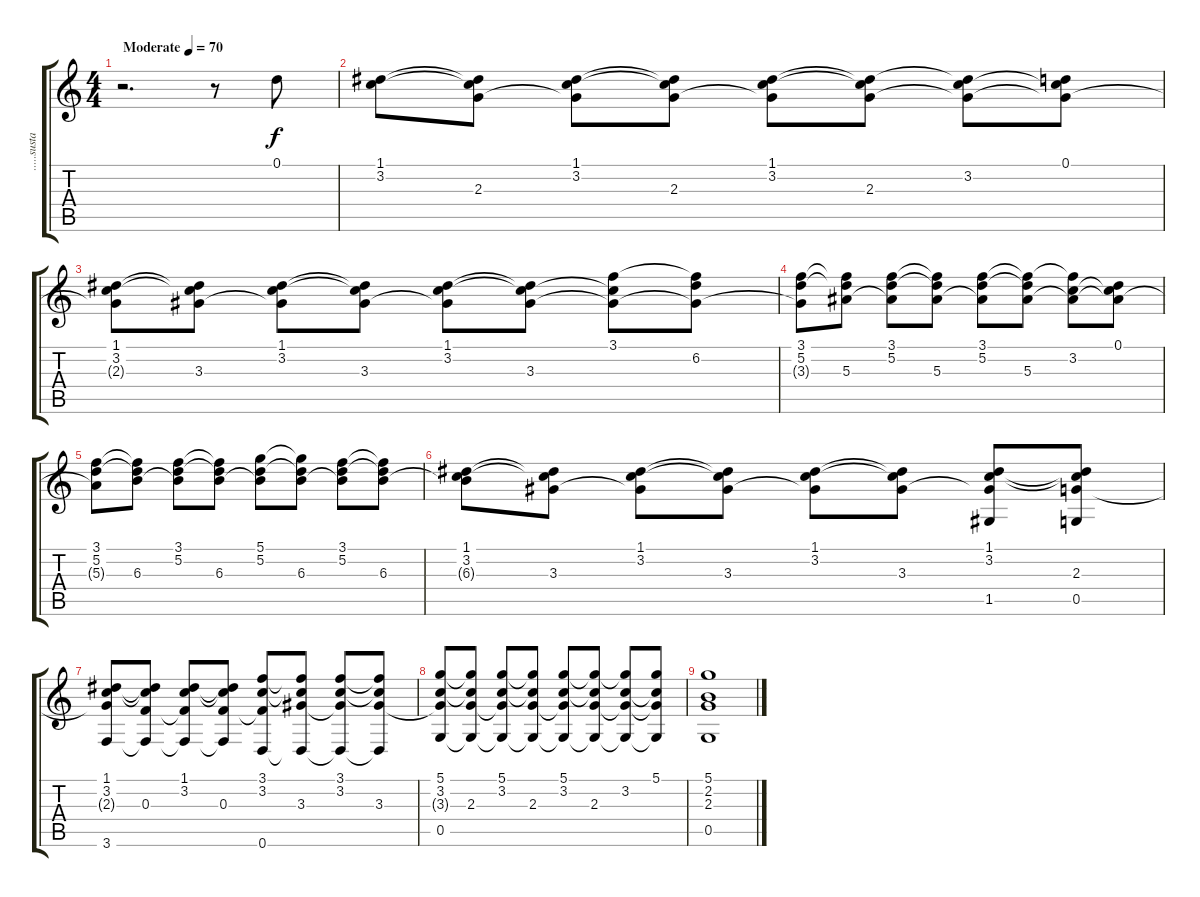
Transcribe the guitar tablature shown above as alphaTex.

\track (".....sustain......." ".....susta") {instrument acousticguitarnylon}
\staff {score tabs}
\tuning (D4 A3 F3 C3 G2 D2) {hide}
\ts (4 4)
\tempo (70 "Moderate")
\clef g2
\ks c
r.2{d dy f instrument acousticguitarnylon} r.8 0.1.8 |
(1.1 3.2).8 (1.1{t} 3.2{t} 2.3).8 (1.1 3.2 2.3{t}).8 (1.1{t} 3.2{t} 2.3).8 (1.1 3.2 2.3{t}).8 (1.1{t} 3.2{t} 2.3).8 (1.1{t} 3.2 2.3{t}).8 (0.1 3.2{t} 2.3{t}).8 |
(1.1 3.2 2.3{t}).8 (1.1{t} 3.2{t} 3.3).8 (1.1 3.2 3.3{t}).8 (1.1{t} 3.2{t} 3.3).8 (1.1 3.2 3.3{t}).8 (1.1{t} 3.2{t} 3.3).8 (3.1 3.2{t} 3.3{t}).8 (3.1{t} 6.2 3.3{t}).8 |
(3.1 5.2 3.3{t}).8 (3.1{t} 5.2{t} 5.3).8 (3.1 5.2 5.3{t}).8 (3.1{t} 5.2{t} 5.3).8 (3.1 5.2 5.3{t}).8 (3.1{t} 5.2{t} 5.3).8 (3.1{t} 3.2 5.3{t}).8 (0.1 3.2{t} 5.3{t}).8 |
(3.1 5.2 5.3{t}).8 (3.1{t} 5.2{t} 6.3).8 (3.1 5.2 6.3{t}).8 (3.1{t} 5.2{t} 6.3).8 (5.1 5.2 6.3{t}).8 (5.1{t} 5.2{t} 6.3).8 (3.1 5.2 6.3{t}).8 (3.1{t} 5.2{t} 6.3).8 |
(1.1 3.2 6.3{t}).8 (1.1{t} 3.2{t} 3.3).8 (1.1 3.2 3.3{t}).8 (1.1{t} 3.2{t} 3.3).8 (1.1 3.2 3.3{t}).8 (1.1{t} 3.2{t} 3.3).8 (1.1 3.2 3.3{t} 1.5).8 (1.1{t} 3.2{t} 2.3 0.5).8 |
(1.1 3.2 2.3{t} 3.6).8 (1.1{t} 3.2{t} 0.3 3.6{t}).8 (1.1 3.2 0.3{t} 3.6{t}).8 (1.1{t} 3.2{t} 0.3 3.6{t}).8 (3.1 3.2 0.3{t} 0.6).8 (3.1{t} 3.2{t} 3.3 0.6{t}).8 (3.1 3.2 3.3{t} 0.6{t}).8 (3.1{t} 3.2{t} 3.3 0.6{t}).8 |
(5.1 3.2 3.3{t} 0.5).8 (5.1{t} 3.2{t} 2.3 0.5{t}).8 (5.1 3.2 2.3{t} 0.5{t}).8 (5.1{t} 3.2{t} 2.3 0.5{t}).8 (5.1 3.2 2.3{t} 0.5{t}).8 (5.1{t} 3.2{t} 2.3 0.5{t}).8 (5.1{t} 3.2 2.3{t} 0.5{t}).8 (5.1 3.2{t} 2.3{t} 0.5{t}).8 |
(5.1 2.2 2.3 0.5).1
